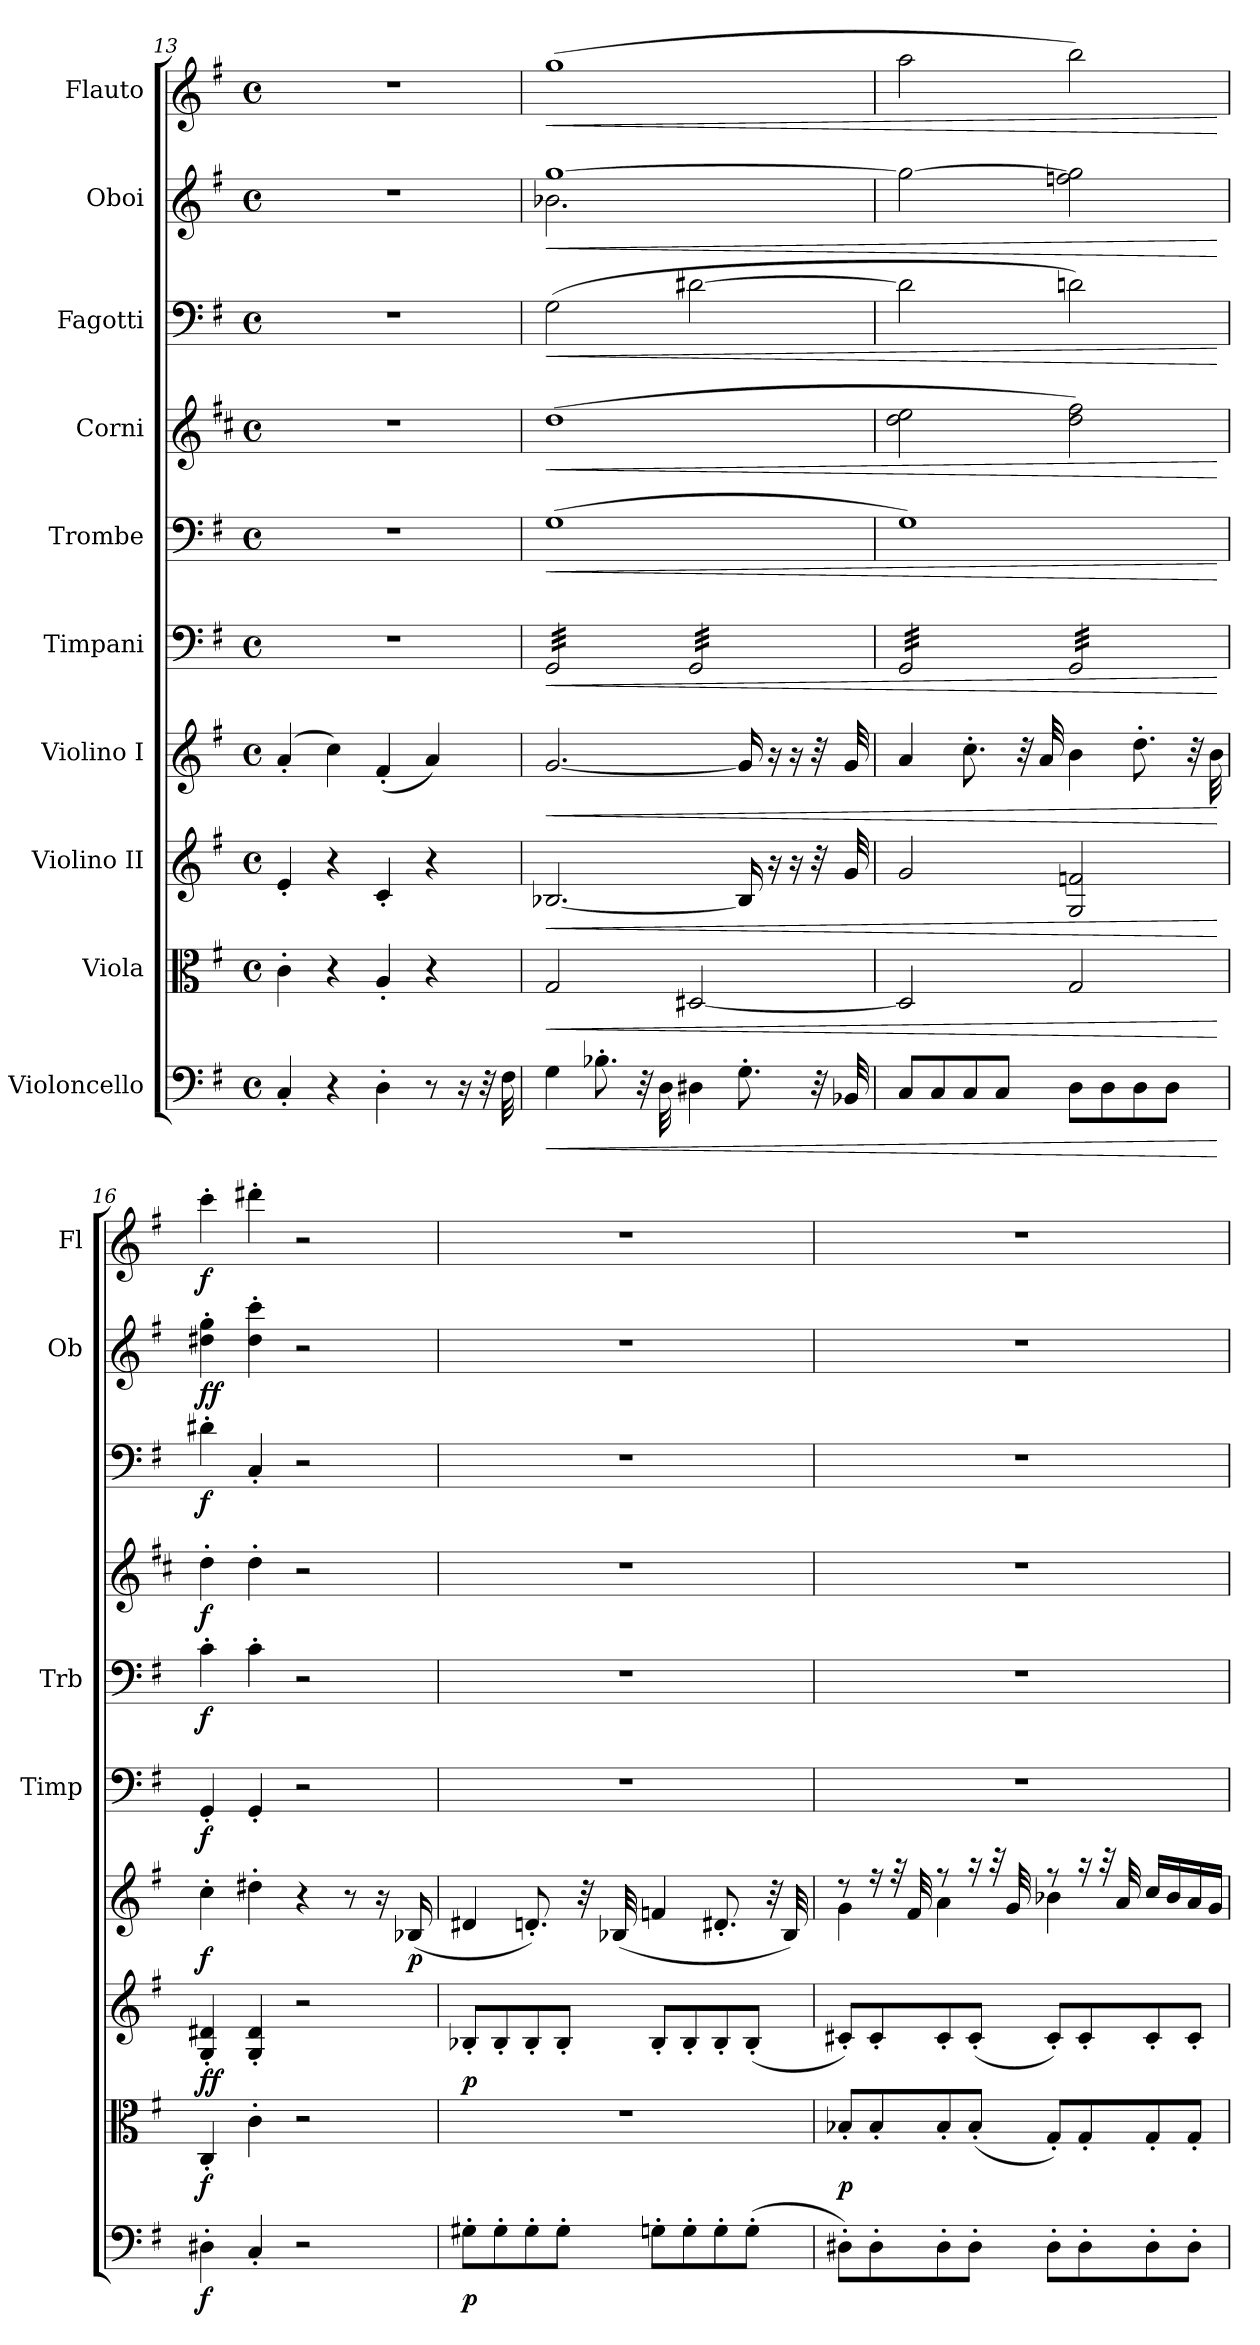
**kern	**dynam	**kern	**dynam	**kern	**dynam	**kern	**dynam	**kern	**dynam	**kern	**dynam	**kern	**dynam	**kern	**dynam	**kern	**dynam	**kern	**dynam
*part10	*part10	*part9	*part9	*part8	*part8	*part7	*part7	*part6	*part6	*part5	*part5	*part4	*part4	*part3	*part3	*part2	*part2	*part1	*part1
*staff10	*staff10	*staff9	*staff9	*staff8	*staff8	*staff7	*staff7	*staff6	*staff6	*staff5	*staff5	*staff4	*staff4	*staff3	*staff3	*staff2	*staff2	*staff1	*staff1
*I"Violoncello	*	*I"Viola	*	*I"Violino II	*	*I"Violino I	*	*I"Timpani	*	*I"Trombe	*	*I"Corni	*	*I"Fagotti	*	*I"Oboi	*	*I"Flauto	*
*	*	*	*	*	*	*	*	*I'Timp	*	*I'Trb	*	*	*	*	*	*I'Ob	*	*I'Fl	*
*clefF4	*	*clefC3	*	*clefG2	*	*clefG2	*	*clefF4	*	*clefF4	*	*clefG2	*	*clefF4	*	*clefG2	*	*clefG2	*
*	*	*	*	*	*	*	*	*	*	*	*	*ITrd4c7	*	*	*	*	*	*	*
*k[f#]	*	*k[f#]	*	*k[f#]	*	*k[f#]	*	*k[f#]	*	*k[f#]	*	*k[f#]	*	*k[f#]	*	*k[f#]	*	*k[f#]	*
*M4/4	*	*M4/4	*	*M4/4	*	*M4/4	*	*M4/4	*	*M4/4	*	*M4/4	*	*M4/4	*	*M4/4	*	*M4/4	*
*met(c)	*	*met(c)	*	*met(c)	*	*met(c)	*	*met(c)	*	*met(c)	*	*met(c)	*	*met(c)	*	*met(c)	*	*met(c)	*
=13	=13	=13	=13	=13	=13	=13	=13	=13	=13	=13	=13	=13	=13	=13	=13	=13	=13	=13	=13
4C'/	.	4c'\	.	4e'/	.	(>4a'/	.	1r	.	1r	.	1r	.	1r	.	1r	.	1r	.
4r	.	4r	.	4r	.	4cc\)	.	.	.	.	.	.	.	.	.	.	.	.	.
4D'\	.	4A'/	.	4c'/	.	(<4f#'/	.	.	.	.	.	.	.	.	.	.	.	.	.
8r	.	4r	.	4r	.	4a/)	.	.	.	.	.	.	.	.	.	.	.	.	.
16r	.	.	.	.	.	.	.	.	.	.	.	.	.	.	.	.	.	.	.
32r	.	.	.	.	.	.	.	.	.	.	.	.	.	.	.	.	.	.	.
32F#\	.	.	.	.	.	.	.	.	.	.	.	.	.	.	.	.	.	.	.
!!LO:PB:g=z
=14	=14	=14	=14	=14	=14	=14	=14	=14	=14	=14	=14	=14	=14	=14	=14	=14	=14	=14	=14
!	!LO:HP:b	!	!LO:HP:b	!	!LO:HP:b	!	!LO:HP:b	!	!LO:HP:b	!	!LO:HP:b	!	!LO:HP:b	!	!LO:HP:b	!	!LO:HP:b	!	!LO:HP:b
*	*	*	*	*	*	*	*	*	*	*	*	*	*	*	*	*^	*	*	*
*	*	*	*	*	*	*	*	*tremolo	*	*	*	*	*	*	*	*	*	*	*	*
4G\	<	2G/	<	[2.B-X/	<	[2.g/	<	32GG/LLL	<	(>1G	<	(>1g	<	(>2G\	<	[1gg	2.b-X\	<	(>1gg	<
.	.	.	.	.	.	.	.	32GG/	.	.	.	.	.	.	.	.	.	.	.	.
.	.	.	.	.	.	.	.	32GG/	.	.	.	.	.	.	.	.	.	.	.	.
.	.	.	.	.	.	.	.	32GG/	.	.	.	.	.	.	.	.	.	.	.	.
.	.	.	.	.	.	.	.	32GG/	.	.	.	.	.	.	.	.	.	.	.	.
.	.	.	.	.	.	.	.	32GG/	.	.	.	.	.	.	.	.	.	.	.	.
.	.	.	.	.	.	.	.	32GG/	.	.	.	.	.	.	.	.	.	.	.	.
.	.	.	.	.	.	.	.	32GG/	.	.	.	.	.	.	.	.	.	.	.	.
8.B-X'\	.	.	.	.	.	.	.	32GG/	.	.	.	.	.	.	.	.	.	.	.	.
.	.	.	.	.	.	.	.	32GG/	.	.	.	.	.	.	.	.	.	.	.	.
.	.	.	.	.	.	.	.	32GG/	.	.	.	.	.	.	.	.	.	.	.	.
.	.	.	.	.	.	.	.	32GG/	.	.	.	.	.	.	.	.	.	.	.	.
.	.	.	.	.	.	.	.	32GG/	.	.	.	.	.	.	.	.	.	.	.	.
.	.	.	.	.	.	.	.	32GG/	.	.	.	.	.	.	.	.	.	.	.	.
32r	.	.	.	.	.	.	.	32GG/	.	.	.	.	.	.	.	.	.	.	.	.
32D\	.	.	.	.	.	.	.	32GG/JJJ	.	.	.	.	.	.	.	.	.	.	.	.
4D#X\	.	[2D#X/	.	.	.	.	.	32GG/LLL	.	.	.	.	.	[2d#X\	.	.	.	.	.	.
.	.	.	.	.	.	.	.	32GG/	.	.	.	.	.	.	.	.	.	.	.	.
.	.	.	.	.	.	.	.	32GG/	.	.	.	.	.	.	.	.	.	.	.	.
.	.	.	.	.	.	.	.	32GG/	.	.	.	.	.	.	.	.	.	.	.	.
.	.	.	.	.	.	.	.	32GG/	.	.	.	.	.	.	.	.	.	.	.	.
.	.	.	.	.	.	.	.	32GG/	.	.	.	.	.	.	.	.	.	.	.	.
.	.	.	.	.	.	.	.	32GG/	.	.	.	.	.	.	.	.	.	.	.	.
.	.	.	.	.	.	.	.	32GG/	.	.	.	.	.	.	.	.	.	.	.	.
8.G'\	.	.	.	16B-/]	.	16g/]	.	32GG/	.	.	.	.	.	.	.	.	4ryy	.	.	.
.	.	.	.	.	.	.	.	32GG/	.	.	.	.	.	.	.	.	.	.	.	.
.	.	.	.	16r	.	16r	.	32GG/	.	.	.	.	.	.	.	.	.	.	.	.
.	.	.	.	.	.	.	.	32GG/	.	.	.	.	.	.	.	.	.	.	.	.
.	.	.	.	16r	.	16r	.	32GG/	.	.	.	.	.	.	.	.	.	.	.	.
.	.	.	.	.	.	.	.	32GG/	.	.	.	.	.	.	.	.	.	.	.	.
32r	.	.	.	32r	.	32r	.	32GG/	.	.	.	.	.	.	.	.	.	.	.	.
32BB-X/	.	.	.	32g/	.	32g/	.	32GG/JJJ	.	.	.	.	.	.	.	.	.	.	.	.
*	*	*	*	*	*	*	*	*	*	*	*	*	*	*	*	*v	*v	*	*	*
=15	=15	=15	=15	=15	=15	=15	=15	=15	=15	=15	=15	=15	=15	=15	=15	=15	=15	=15	=15
8C/L	.	2D#/]	.	2g/	.	4a/	.	32GG/LLL	.	1G)	.	2g\ 2a\	.	2d#\]	.	2gg\_	.	2aa\	.
.	.	.	.	.	.	.	.	32GG/	.	.	.	.	.	.	.	.	.	.	.
.	.	.	.	.	.	.	.	32GG/	.	.	.	.	.	.	.	.	.	.	.
.	.	.	.	.	.	.	.	32GG/	.	.	.	.	.	.	.	.	.	.	.
8C/	.	.	.	.	.	.	.	32GG/	.	.	.	.	.	.	.	.	.	.	.
.	.	.	.	.	.	.	.	32GG/	.	.	.	.	.	.	.	.	.	.	.
.	.	.	.	.	.	.	.	32GG/	.	.	.	.	.	.	.	.	.	.	.
.	.	.	.	.	.	.	.	32GG/	.	.	.	.	.	.	.	.	.	.	.
8C/	.	.	.	.	.	8.cc'\	.	32GG/	.	.	.	.	.	.	.	.	.	.	.
.	.	.	.	.	.	.	.	32GG/	.	.	.	.	.	.	.	.	.	.	.
.	.	.	.	.	.	.	.	32GG/	.	.	.	.	.	.	.	.	.	.	.
.	.	.	.	.	.	.	.	32GG/	.	.	.	.	.	.	.	.	.	.	.
8C/J	.	.	.	.	.	.	.	32GG/	.	.	.	.	.	.	.	.	.	.	.
.	.	.	.	.	.	.	.	32GG/	.	.	.	.	.	.	.	.	.	.	.
.	.	.	.	.	.	32r	.	32GG/	.	.	.	.	.	.	.	.	.	.	.
.	.	.	.	.	.	32a/	.	32GG/JJJ	.	.	.	.	.	.	.	.	.	.	.
8D\L	.	2G/	.	2G/ 2fn/	.	4b\	.	32GG/LLL	.	.	.	2g\ 2b\)	.	2dn\)	.	2ffn\ 2gg\]	.	2bb\)	.
.	.	.	.	.	.	.	.	32GG/	.	.	.	.	.	.	.	.	.	.	.
.	.	.	.	.	.	.	.	32GG/	.	.	.	.	.	.	.	.	.	.	.
.	.	.	.	.	.	.	.	32GG/	.	.	.	.	.	.	.	.	.	.	.
8D\	.	.	.	.	.	.	.	32GG/	.	.	.	.	.	.	.	.	.	.	.
.	.	.	.	.	.	.	.	32GG/	.	.	.	.	.	.	.	.	.	.	.
.	.	.	.	.	.	.	.	32GG/	.	.	.	.	.	.	.	.	.	.	.
.	.	.	.	.	.	.	.	32GG/	.	.	.	.	.	.	.	.	.	.	.
8D\	.	.	.	.	.	8.dd'\	.	32GG/	.	.	.	.	.	.	.	.	.	.	.
.	.	.	.	.	.	.	.	32GG/	.	.	.	.	.	.	.	.	.	.	.
.	.	.	.	.	.	.	.	32GG/	.	.	.	.	.	.	.	.	.	.	.
.	.	.	.	.	.	.	.	32GG/	.	.	.	.	.	.	.	.	.	.	.
8D\J	.	.	.	.	.	.	.	32GG/	.	.	.	.	.	.	.	.	.	.	.
.	.	.	.	.	.	.	.	32GG/	.	.	.	.	.	.	.	.	.	.	.
.	.	.	.	.	.	32r	.	32GG/	.	.	.	.	.	.	.	.	.	.	.
.	.	.	.	.	.	32b\	.	32GG/JJJ	.	.	.	.	.	.	.	.	.	.	.
*	*	*	*	*	*	*	*	*Xtremolo	*	*	*	*	*	*	*	*	*	*	*
.	[	.	[	.	[	.	[	.	[	.	[	.	[	.	[	.	[	.	[
=16	=16	=16	=16	=16	=16	=16	=16	=16	=16	=16	=16	=16	=16	=16	=16	=16	=16	=16	=16
!	!LO:DY:b	!	!LO:DY:b	!	!LO:DY:b	!	!	!	!	!	!	!	!	!	!	!	!	!	!
!	!	!	!	!	!LO:DY:n=1:b	!	!LO:DY:b	!	!LO:DY:b	!	!LO:DY:b	!	!LO:DY:b	!	!LO:DY:b	!	!LO:DY:b	!	!
!	!	!	!	!	!	!	!	!	!	!	!	!	!	!	!	!	!LO:DY:n=1:b	!	!LO:DY:b
4D#X'\	f	4C'/	f	4G/' 4d#X/'	f f	4cc'\	f	4GG'/	f	4c'\	f	4g'\	f	4d#X'\	f	4dd#X\' 4gg\'	f f	4ccc'\	f
4C'/	.	4c'\	.	4G/' 4d#/'	.	4dd#X'\	.	4GG'/	.	4c'\	.	4g'\	.	4C'/	.	4dd#\' 4ccc\'	.	4ddd#X'\	.
2r	.	2r	.	2r	.	4r	.	2r	.	2r	.	2r	.	2r	.	2r	.	2r	.
.	.	.	.	.	.	8r	.	.	.	.	.	.	.	.	.	.	.	.	.
.	.	.	.	.	.	16r	.	.	.	.	.	.	.	.	.	.	.	.	.
!	!	!	!	!	!	!	!LO:DY:b	!	!	!	!	!	!	!	!	!	!	!	!
.	.	.	.	.	.	(<16B-X/	p	.	.	.	.	.	.	.	.	.	.	.	.
=17	=17	=17	=17	=17	=17	=17	=17	=17	=17	=17	=17	=17	=17	=17	=17	=17	=17	=17	=17
!	!LO:DY:b	!	!	!	!LO:DY:b	!	!	!	!	!	!	!	!	!	!	!	!	!	!
8G#X'\L	p	1r	.	8B-X'/L	p	4d#X/	.	1r	.	1r	.	1r	.	1r	.	1r	.	1r	.
8G#'\	.	.	.	8B-'/	.	.	.	.	.	.	.	.	.	.	.	.	.	.	.
8G#'\	.	.	.	8B-'/	.	8.dn'/)	.	.	.	.	.	.	.	.	.	.	.	.	.
8G#'\J	.	.	.	8B-'/J	.	.	.	.	.	.	.	.	.	.	.	.	.	.	.
.	.	.	.	.	.	32r	.	.	.	.	.	.	.	.	.	.	.	.	.
.	.	.	.	.	.	(<32B-X/	.	.	.	.	.	.	.	.	.	.	.	.	.
8Gn'\L	.	.	.	8B-'/L	.	4fn/	.	.	.	.	.	.	.	.	.	.	.	.	.
8G'\	.	.	.	8B-'/	.	.	.	.	.	.	.	.	.	.	.	.	.	.	.
8G'\	.	.	.	8B-'/	.	8.d#X'/	.	.	.	.	.	.	.	.	.	.	.	.	.
(>8G'\J	.	.	.	(<8B-'/J	.	.	.	.	.	.	.	.	.	.	.	.	.	.	.
.	.	.	.	.	.	32r	.	.	.	.	.	.	.	.	.	.	.	.	.
.	.	.	.	.	.	32B-/)	.	.	.	.	.	.	.	.	.	.	.	.	.
!!LO:PB:g=z
=18	=18	=18	=18	=18	=18	=18	=18	=18	=18	=18	=18	=18	=18	=18	=18	=18	=18	=18	=18
*	*	*	*	*	*	*^	*	*	*	*	*	*	*	*	*	*	*	*	*
!	!	!	!LO:DY:b	!	!	!	!	!	!	!	!	!	!	!	!	!	!	!	!	!
8D#X'\L)	.	8B-X'/L	p	8c#X'/L)	.	8r	4g\	.	1r	.	1r	.	1r	.	1r	.	1r	.	1r	.
8D#'\	.	8B-'/	.	8c#'/	.	16r	.	.	.	.	.	.	.	.	.	.	.	.	.	.
.	.	.	.	.	.	32r	.	.	.	.	.	.	.	.	.	.	.	.	.	.
.	.	.	.	.	.	32f#/	.	.	.	.	.	.	.	.	.	.	.	.	.	.
8D#'\	.	8B-'/	.	8c#'/	.	8r	4a\	.	.	.	.	.	.	.	.	.	.	.	.	.
8D#'\J	.	(<8B-'/J	.	(<8c#'/J	.	16r	.	.	.	.	.	.	.	.	.	.	.	.	.	.
.	.	.	.	.	.	32r	.	.	.	.	.	.	.	.	.	.	.	.	.	.
.	.	.	.	.	.	32g/	.	.	.	.	.	.	.	.	.	.	.	.	.	.
8D#'\L	.	8G'/L)	.	8c#'/L)	.	8r	4b-X\	.	.	.	.	.	.	.	.	.	.	.	.	.
8D#'\	.	8G'/	.	8c#'/	.	16r	.	.	.	.	.	.	.	.	.	.	.	.	.	.
.	.	.	.	.	.	32r	.	.	.	.	.	.	.	.	.	.	.	.	.	.
.	.	.	.	.	.	32a/	.	.	.	.	.	.	.	.	.	.	.	.	.	.
8D#'\	.	8G'/	.	8c#'/	.	16cc/LL	4ryy	.	.	.	.	.	.	.	.	.	.	.	.	.
.	.	.	.	.	.	16b-/	.	.	.	.	.	.	.	.	.	.	.	.	.	.
8D#'\J	.	8G'/J	.	8c#'/J	.	16a/	.	.	.	.	.	.	.	.	.	.	.	.	.	.
.	.	.	.	.	.	16g/JJ	.	.	.	.	.	.	.	.	.	.	.	.	.	.
*	*	*	*	*	*	*v	*v	*	*	*	*	*	*	*	*	*	*	*	*	*
=	=	=	=	=	=	=	=	=	=	=	=	=	=	=	=	=	=	=	=
*-	*-	*-	*-	*-	*-	*-	*-	*-	*-	*-	*-	*-	*-	*-	*-	*-	*-	*-	*-
